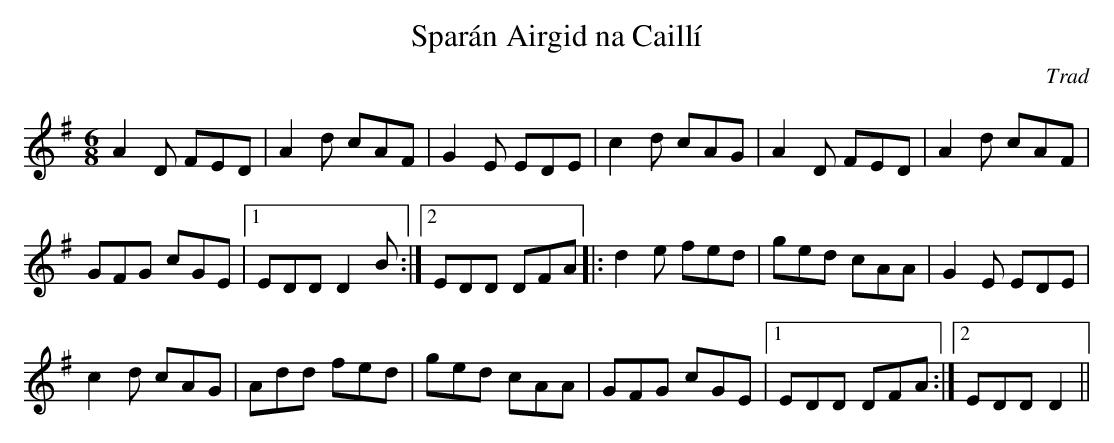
X:1
T:Spar\'an Airgid na Caill\'i
C:Trad
M:6/8
K:DMix
L:1/8
A2D FED|A2d cAF|G2E EDE|c2d cAG|A2D FED|A2d cAF|
GFG cGE|1 EDD D2B:|2 EDD DFA|: d2e fed|ged cAA|G2E EDE|
c2d cAG|Add fed|ged cAA|GFG cGE|1 EDD DFA:|2 EDD D2 ||
